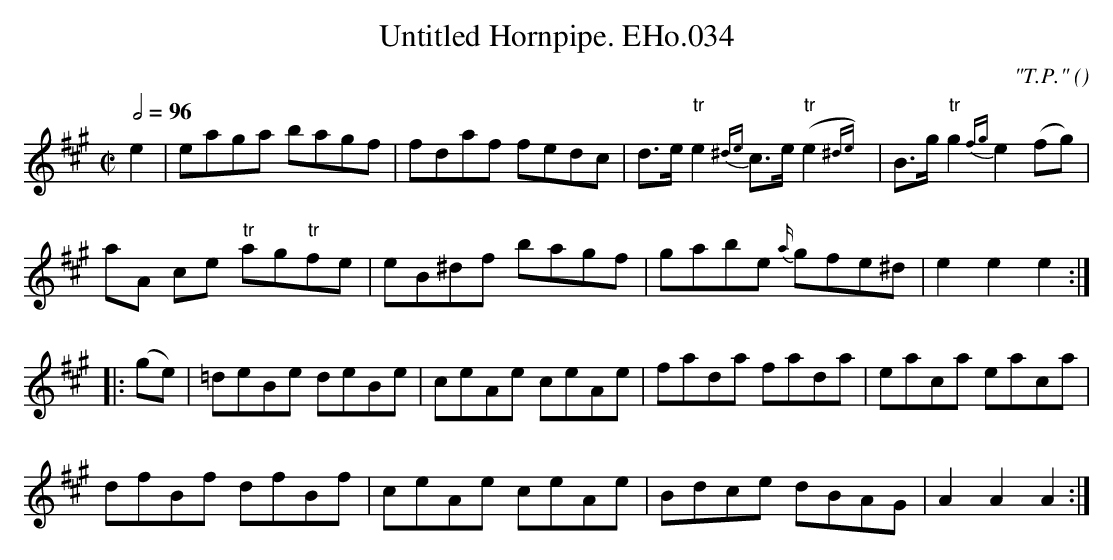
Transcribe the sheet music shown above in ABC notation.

X:1
T:Untitled Hornpipe. EHo.034
M:C|
L:1/8
Q:1/2=96
C:"T.P."
O:
K:A
e2 | eaga bagf | fdaf fedc | d>e"tr"e2{^de}c>e"tr"(e2{^de}) | B>g"tr"g2{fg}e2(fg) |
aA ce "tr"ag"tr"fe | eB^df bagf | gabe {a/}gfe^d | e2e2e2 :|
|: (ge) | =deBe deBe | ceAe ceAe | fada fada | eaca eaca |
dfBf dfBf | ceAe ceAe | Bdce dBAG | A2A2A2 :|
